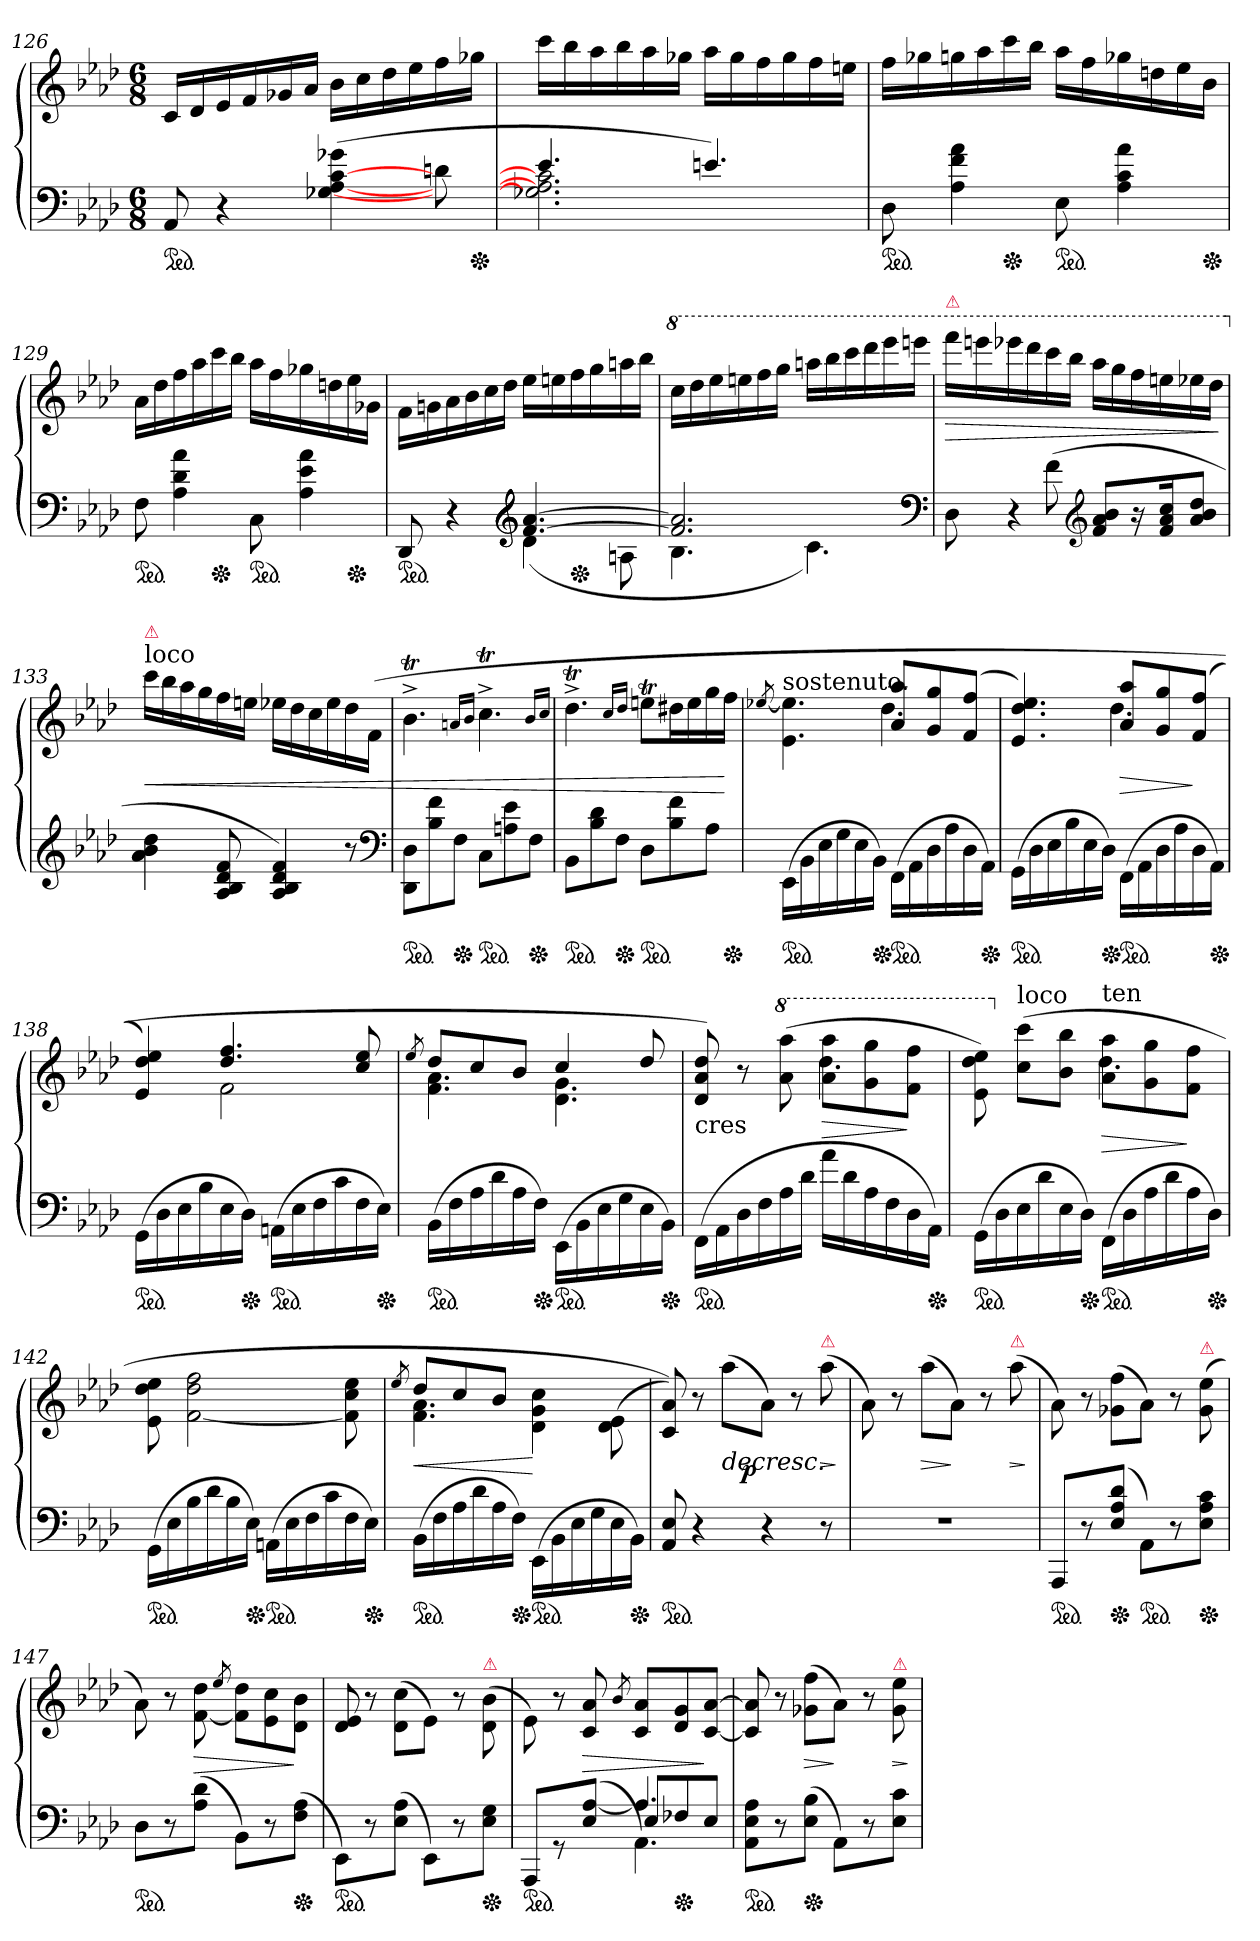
**kern	**kern	**dynam
*part1	*part1	*part1
*staff2	*staff1	*staff1/2
*clefF4	*clefG2	*
*k[b-e-a-d-]	*k[b-e-a-d-]	*
*M6/8	*M6/8	*
*ped	*	*
=126	=126	=126
8AA-	16cLL	.
.	16d-	.
4r	16e-	.
.	16f	.
.	16g-X	.
.	16a-JJ	.
(>[<4G-X [>4A- [>4c 4g-X	16b-LL	.
.	16cc	.
.	16dd-	.
.	16ee-	.
8dn	16ff	.
*Xped	*	*
.	16gg-XJJ	.
=127	=127	=127
*^	*	*
4.e-	2.G-X] 2.A-] 2.c]	16cccLL	.
.	.	16bb-	.
.	.	16aa-	.
.	.	16bb-	.
.	.	16aa-	.
.	.	16gg-XJJ	.
4.en)	.	16aa-LL	.
.	.	16gg-	.
.	.	16ff	.
.	.	16gg-	.
.	.	16ff	.
.	.	16eenJJ	.
*v	*v	*	*
=128	=128	=128
*ped	*	*
8D-	16ffLL	.
.	16gg-X	.
4A- 4f 4a-	16ggn	.
.	16aa-	.
*Xped	*	*
.	16ccc	.
.	16bb-JJ	.
*ped	*	*
8E-	16aa-LL	.
.	16ff	.
4A- 4c 4a-	16gg-X	.
.	16ddn	.
.	16ee-	.
*Xped	*	*
.	16b-JJ	.
=129	=129	=129
*ped	*	*
8F	16a-LL	.
.	16dd-	.
4A- 4d- 4a-	16ff	.
.	16aa-	.
*Xped	*	*
.	16ccc	.
.	16bb-JJ	.
*ped	*	*
8C\	16aa-LL	.
.	16ff	.
4A- 4e- 4a-	16gg-X	.
.	16ddn	.
*Xped	*	*
.	16ee-	.
.	16g-XJJ	.
=130	=130	=130
*^	*	*
*ped	*	*	*
8DD-	4.ryy	16f\LL	.
.	.	16gn	.
4r	.	16a-	.
.	.	16b-	.
.	.	16cc	.
.	.	16dd-JJ	.
*clefG2	*	*	*
[4.f [4.a-	(<4d-	16ee-LL	.
.	.	16een	.
*Xped	*	*	*
.	.	16ff	.
.	.	16gg	.
.	8An	16aan	.
.	.	16bb-JJ	.
=131	=131	=131	=131
*	*	*8va	*
2.f] 2.a-]	4.B-	16cccLL	.
.	.	16ddd-	.
.	.	16eee-	.
.	.	16eeen	.
.	.	16fff	.
.	.	16gggJJ	.
.	4.c)	16aaanLL	.
.	.	16bbb-	.
.	.	16cccc	.
.	.	16dddd-	.
.	.	16eeee-	.
.	.	16eeeenJJ	.
*v	*v	*	*
*clefF4	*	*
=132	=132	=132
!	!LO:TX:a:color=crimson:t=⚠	!
!	!	!LO:HP:b
8D-	16ffffLL	>
.	16eeeen	.
!LO:N:vis=4	!	!
8r	16eeee-X	.
.	16dddd-	.
(>8f	16cccc	.
*clefG2	*	*
.	16bbb-JJ	.
8f 8a- 8b-L	16aaa-LL	.
.	16ggg	.
16r	16fff	.
16f 16a- 16ccK	16eeen	.
8a- 8b- 8dd-J	16eee-X	.
.	16ddd-JJ	.
.	.	]
=133	=133	=133
*	*X8va	*
!	!LO:TX:a:t=loco	!
!	!LO:TX:a:color=crimson:t=⚠	!
!	!	!LO:HP:b
4a- 4b- 4dd-	16cccLL	<
.	16bb-	.
.	16aa-	.
.	16gg	.
8A- 8B- 8d- 8f	16ff	.
.	16eenJJ	.
4A- 4B- 4d- 4f)	16ee-XLL	.
.	16dd-	.
.	16cc	.
.	16ee-	.
8r	16dd-	.
.	(>16fJJ	.
*clefF4	*	*
=134	=134	=134
!LO:TX:b:color=crimson:t=⚠	!	!
*ped	*	*
8DD- 8D-L	4.b-T^<	.
8B- 8f	.	.
*Xped	*	*
8FJ	.	.
.	16qqan/LL	.
.	16qqb-/JJ	.
*ped	*	*
8CL	4.cct^<	.
8An 8e-	.	.
*Xped	*	*
8FJ	.	.
.	16qqb-/LL	.
.	16qqcc/JJ	.
=135	=135	=135
*ped	*	*
8BB-L	4.dd-T^<	.
8B- 8d-	.	.
*Xped	*	*
8FJ	.	.
.	16qqcc/LL	.
.	16qqdd-/JJ	.
*ped	*	*
8D-L	8eentL	.
8B- 8f	16dd#XL	.
.	16ee	.
8A-J	16gg	.
*Xped	*	*
.	16ffJJ	[
=136	=136	=136
.	[8qee-X/	.
*	*^	*
!	!LO:TX:a:t=sostenuto.	!	!
!LO:TX:b:color=crimson:t=⚠	!	!	!
*ped	*	*	*
(>16EE-\LL	4.e-\ 4.ee-]\	4.ryy	.
16BB-	.	.	.
16E-	.	.	.
16G	.	.	.
16E-	.	.	.
*Xped	*	*	*
16BB-JJ)	.	.	.
*ped	*	*	*
(>16FF\LL	8a- 8aa-L	4.dd-	.
16AA-	.	.	.
16D-	8g 8gg	.	.
16A-	.	.	.
16D-	(>8f 8ffJ	.	.
*Xped	*	*	*
16AA-JJ)	.	.	.
=137	=137	=137	=137
*ped	*	*	*
(>16GG\LL	4.e- 4.dd- 4.ee-)	4.ryy	.
16D-	.	.	.
16E-	.	.	.
16B-	.	.	.
16E-	.	.	.
*Xped	*	*	*
16D-JJ)	.	.	.
*ped	*	*	*
(>16FF\LL	8a- 8aa-L	4.dd-	>
16AA-	.	.	.
16D-	8g 8gg	.	.
16A-	.	.	.
16D-	(<8f 8ffJ	.	]
*Xped	*	*	*
16AA-JJ)	.	.	.
=138	=138	=138	=138
*ped	*	*	*
(>16GGLL	4e- 4dd- 4ee-)	4ryy	.
16D-	.	.	.
16E-	.	.	.
16B-	.	.	.
16E-	4.dd- 4.ff	2f	.
*Xped	*	*	*
16D-JJ)	.	.	.
*ped	*	*	*
(>16AAnLL	.	.	.
16E-	.	.	.
16F	.	.	.
16c	.	.	.
16F	8cc 8ee-	.	.
*Xped	*	*	*
16E-JJ)	.	.	.
=139	=139	=139	=139
.	8qee-/	.	.
*ped	*	*	*
(>16BB-LL	8dd-L	4.f 4.a-	.
16F	.	.	.
16A-	8cc	.	.
16d-	.	.	.
16A-	8b-J	.	.
*Xped	*	*	*
16FJJ)	.	.	.
*ped	*	*	*
(>16EE-\LL	4cc	4.d- 4.g	.
16BB-	.	.	.
16E-	.	.	.
16G	.	.	.
16E-	8dd-	.	.
*Xped	*	*	*
16BB-JJ)	.	.	.
=140	=140	=140	=140
!	!LO:TX:c:t=cres	!	!
*ped	*	*	*
(>16FFLL	8d- 8a- 8dd-)	4.ryy	.
16AA-	.	.	.
16D-	8r	.	.
16F	.	.	.
*	*8va	*	*
16A-	(>8aa- 8aaa-	.	.
16d-JJ	.	.	.
16a-LL	8aa-\ 8aaa-\L	4.ddd-	>
16d-	.	.	.
16A-	8gg 8ggg	.	.
16F	.	.	.
16D-	8ff 8fffJ	.	]
*Xped	*	*	*
16AA-JJ)	.	.	.
=141	=141	=141	=141
*ped	*	*	*
(>16GGLL	8ee-\ 8ddd-\ 8eee-\)	4.ryy	.
16D-	.	.	.
*	*X8va	*	*
!	!LO:TX:a:t=loco	!	!
16E-	(>8cc 8cccL	.	.
16d-	.	.	.
16E-	8b- 8bb-J	.	.
*Xped	*	*	*
16D-JJ)	.	.	.
!	!LO:TX:a:t=ten	!	!
*ped	*	*	*
(>16FFLL	8a-\ 8aa-\L	4.dd-	>
16D-	.	.	.
16A-	8g 8gg	.	.
16d-	.	.	.
16A-	8f 8ffJ	.	]
*Xped	*	*	*
16D-JJ)	.	.	.
*	*v	*v	*
=142	=142	=142
*ped	*	*
(>16GGLL	8e-\ 8dd-\ 8ee-\	.
16E-	.	.
16B-	[2f 2dd- 2ff	.
16d-	.	.
16B-	.	.
*Xped	*	*
16E-JJ)	.	.
*ped	*	*
(>16AAnLL	.	.
16E-	.	.
16F	.	.
16c	.	.
16F	8f] 8cc 8ee-	.
*Xped	*	*
16E-JJ)	.	.
=143	=143	=143
.	8qee-/	.
*	*^	*
*ped	*	*	*
(>16BB-LL	8dd-L	4.f 4.a-	<
16F	.	.	.
16A-	8cc	.	.
16d-	.	.	.
16A-	8b-J	.	.
*Xped	*	*	*
16FJJ)	.	.	.
*ped	*	*	*
(>16EE-\LL	4.ryy	4d-\ 4g\ 4cc\	[
16BB-	.	.	.
16E-	.	.	.
16G	.	.	.
16E-	.	(<8d-\ 8e-\	.
*Xped	*	*	*
16BB-JJ)	.	.	.
=144	=144	=144	=144
*ped	*	*	*
8AA- 8E-	8c 8a-))	4ryy	.
4r	8r	.	.
.	(>8aa-L	16ryy	>
.	.	4..ryy	p
4r	8a-J)	.	]
.	8r	.	.
!	!LO:TX:a:color=crimson:t=⚠	!	!
8r	(>8aa-	.	>
.	.	.	]
*	*v	*v	*
=145	=145	=145
2.r	8a-\)	.
.	8r	.
.	(>8aa-L	>
.	8a-J)	]
.	8r	.
!	!LO:TX:a:color=crimson:t=⚠	!
.	(>8aa-	>
.	.	]
=146	=146	=146
*ped	*	*
8AAA-/L	8a-\)	.
8r	8r	.
*Xped	*	*
(>8E-\ 8A-\ 8d-\J	(>8g-X 8ffL	.
*ped	*	*
8AA-L)	8a-J)	.
8r	8r	.
!	!LO:TX:a:color=crimson:t=⚠	!
*Xped	*	*
8E- 8A- 8cJ	(>8g- 8ee-	.
=147	=147	=147
*ped	*	*
8D-L	8a-\)	.
8r	8r	.
(>8A- 8d-J	[8f\ 8dd-\	>
.	8qee-/	.
8BB-L)	8f]\ 8dd-\L	.
8r	8e- 8cc	.
*Xped	*	*
(>8F 8A-J	8d- 8b-J	]
=148	=148	=148
*ped	*	*
8EE-\L)	8d- 8e-	.
8r	8r	.
(>8E- 8A-J	(>8d-\ 8cc\L	.
8EE-\L)	8e-J)	.
8r	8r	.
!	!LO:TX:a:color=crimson:t=⚠	!
*Xped	*	*
8E- 8GJ	(>8d-\ 8b-\	.
=149	=149	=149
*^	*	*
*	*^	*	*
*ped	*	*	*	*
4.ryy	8AAA-/L	4.ryy	8e-\)	.
.	8r	.	8r	.
.	(>8E-\ [>8A-\J	.	8c 8a-	>
.	.	.	8qb-/	.
4.A-]	4.AA-)	8E-L	8c 8a-L	.
*Xped	*	*	*	*
.	.	8F-X	8d- 8g	.
.	.	8E-J	[8c [8a-J	]
*v	*v	*v	*	*
=150	=150	=150
*ped	*	*
8AA- 8E- 8A-L	8c] 8a-]	.
8r	8r	.
*Xped	*	*
(>8E- 8B-J	(>8g-X 8ffL	>
8AA-L)	8a-J)	]
8r	8r	.
!	!LO:TX:a:color=crimson:t=⚠	!
8E- 8cJ	8g- 8ee-	>
.	.	]
=	=	=
*-	*-	*-
